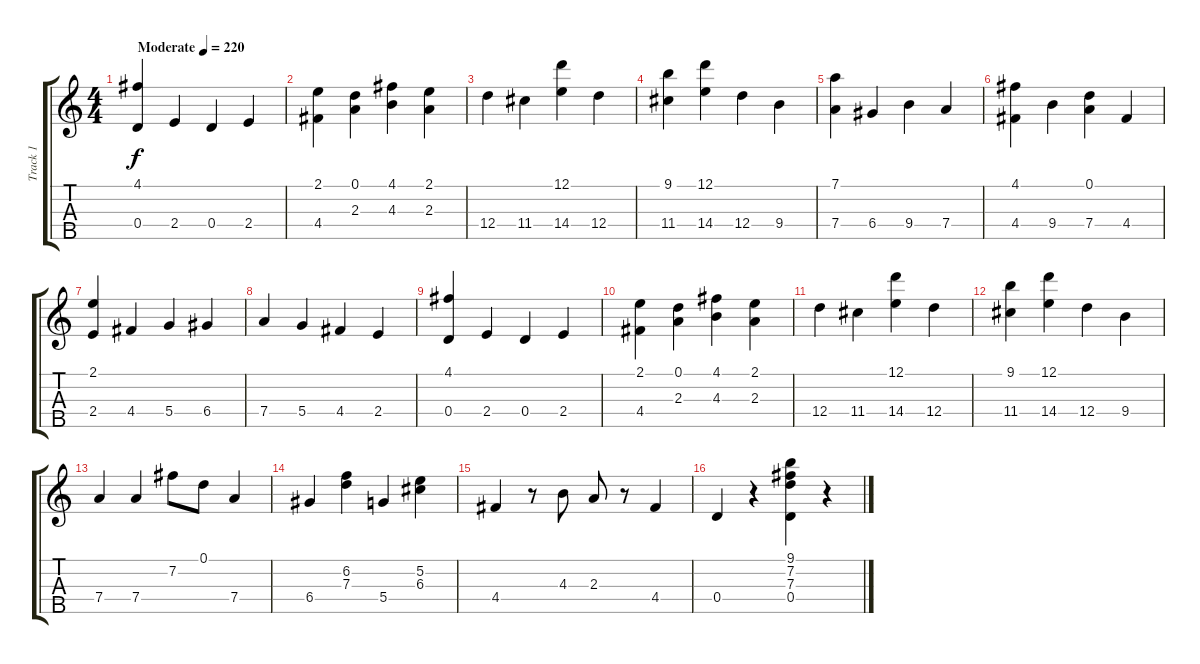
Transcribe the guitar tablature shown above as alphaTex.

\track ("Track 1" "Track 1") {instrument banjo}
\staff {score tabs}
\tuning (D4 B3 G3 D3 G4) {hide}
\displaytranspose 12
\ts (4 4)
\tempo (220 "Moderate")
\clef g2
\ks c
(4.1 0.4).4{dy f instrument banjo} 2.4.4 0.4.4 2.4.4 |
(2.1 4.4).4 (0.1 2.3).4 (4.1 4.3).4 (2.1 2.3).4 |
12.4.4 11.4.4 (12.1 14.4).4 12.4.4 |
(9.1 11.4).4 (12.1 14.4).4 12.4.4 9.4.4 |
(7.1 7.4).4 6.4.4 9.4.4 7.4.4 |
(4.1 4.4).4 9.4.4 (0.1 7.4).4 4.4.4 |
(2.1 2.4).4 4.4.4 5.4.4 6.4.4 |
7.4.4 5.4.4 4.4.4 2.4.4 |
(4.1 0.4).4 2.4.4 0.4.4 2.4.4 |
(2.1 4.4).4 (0.1 2.3).4 (4.1 4.3).4 (2.1 2.3).4 |
12.4.4 11.4.4 (12.1 14.4).4 12.4.4 |
(9.1 11.4).4 (12.1 14.4).4 12.4.4 9.4.4 |
7.4.4 7.4.4 7.2.8 0.1.8 7.4.4 |
6.4.4 (6.2 7.3).4 5.4.4 (5.2 6.3).4 |
4.4.4 r.8 4.3.8 2.3.8 r.8 4.4.4 |
0.4.4 r.4 (9.1 7.2 7.3 0.4).4 r.4
